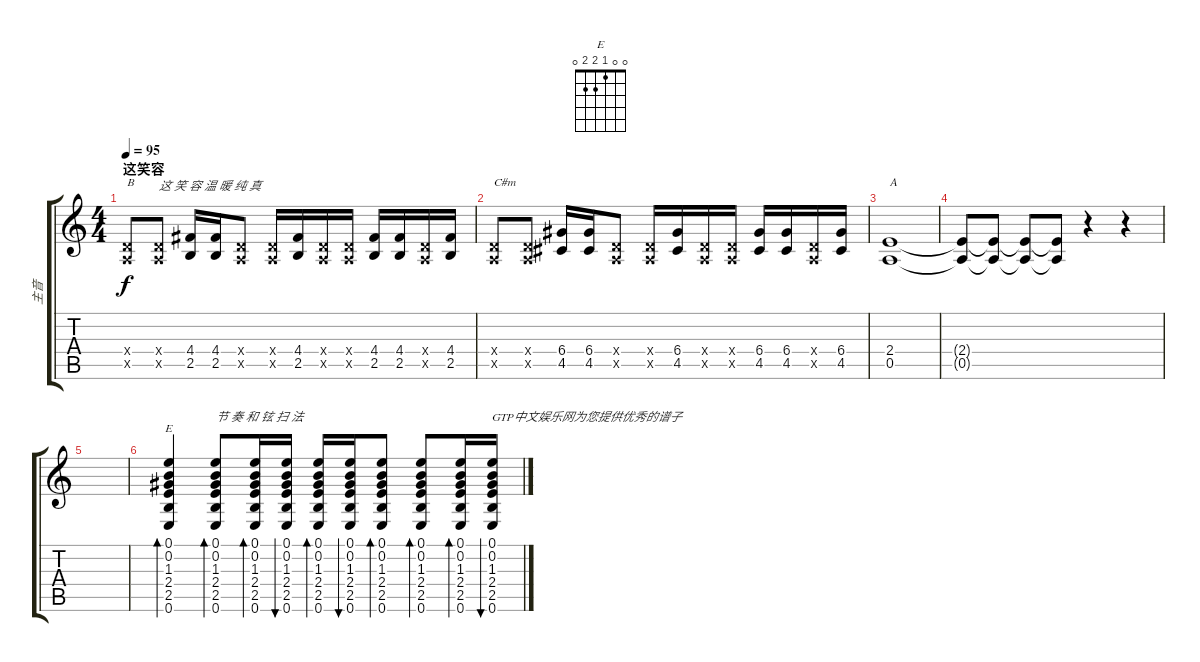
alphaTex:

\track ("主音" "主音") {instrument distortionguitar}
\staff {score tabs}
\tuning (E4 B3 G3 D3 A2 E2) {hide}
\chord ("E" 0 0 1 2 2 0)
\ts (4 4)
\section ("" "这笑容")
\tempo 95
\clef g2
\ks c
(0.4{x} 0.5{x}).8{txt "B" dy f volume 14} (0.4{x} 0.5{x}).8{txt "这 笑 容 温 暖 纯 真 "} (4.4 2.5).16 (4.4 2.5).16 (0.4{x} 0.5{x}).8 (0.4{x} 0.5{x}).16 (4.4 2.5).16 (0.4{x} 0.5{x}).16 (0.4{x} 0.5{x}).16 (4.4 2.5).16 (4.4 2.5).16 (0.4{x} 0.5{x}).16 (4.4 2.5).16 |
(0.4{x} 0.5{x}).8{txt "C#m"} (0.4{x} 0.5{x}).8 (6.4 4.5).16 (6.4 4.5).16 (0.4{x} 0.5{x}).8 (0.4{x} 0.5{x}).16 (6.4 4.5).16 (0.4{x} 0.5{x}).16 (0.4{x} 0.5{x}).16 (6.4 4.5).16 (6.4 4.5).16 (0.4{x} 0.5{x}).16 (6.4 4.5).16 |
(2.4 0.5).1{txt "A"} |
(2.4{t} 0.5{t}).8{volume 13} (2.4{t} 0.5{t}).8{volume 12} (2.4{t} 0.5{t}).8{volume 11} (2.4{t} 0.5{t}).8{volume 10} r.4 r.4 |
|
(0.1 0.2 1.3 2.4 2.5 0.6).4{bd 30 ch "E"} (0.1 0.2 1.3 2.4 2.5 0.6).8{bd 30 txt "节 奏 和 铉 扫 法"} (0.1 0.2 1.3 2.4 2.5 0.6).16{bd 30} (0.1 0.2 1.3 2.4 2.5 0.6).16{bu 30} (0.1 0.2 1.3 2.4 2.5 0.6).16{bd 30} (0.1 0.2 1.3 2.4 2.5 0.6).16{bu 30} (0.1 0.2 1.3 2.4 2.5 0.6).8{bd 30} (0.1 0.2 1.3 2.4 2.5 0.6).8{bd 30} (0.1 0.2 1.3 2.4 2.5 0.6).16{bd 30} (0.1 0.2 1.3 2.4 2.5 0.6).16{bu 30 txt "GTP中文娱乐网为您提供优秀的谱子"}
